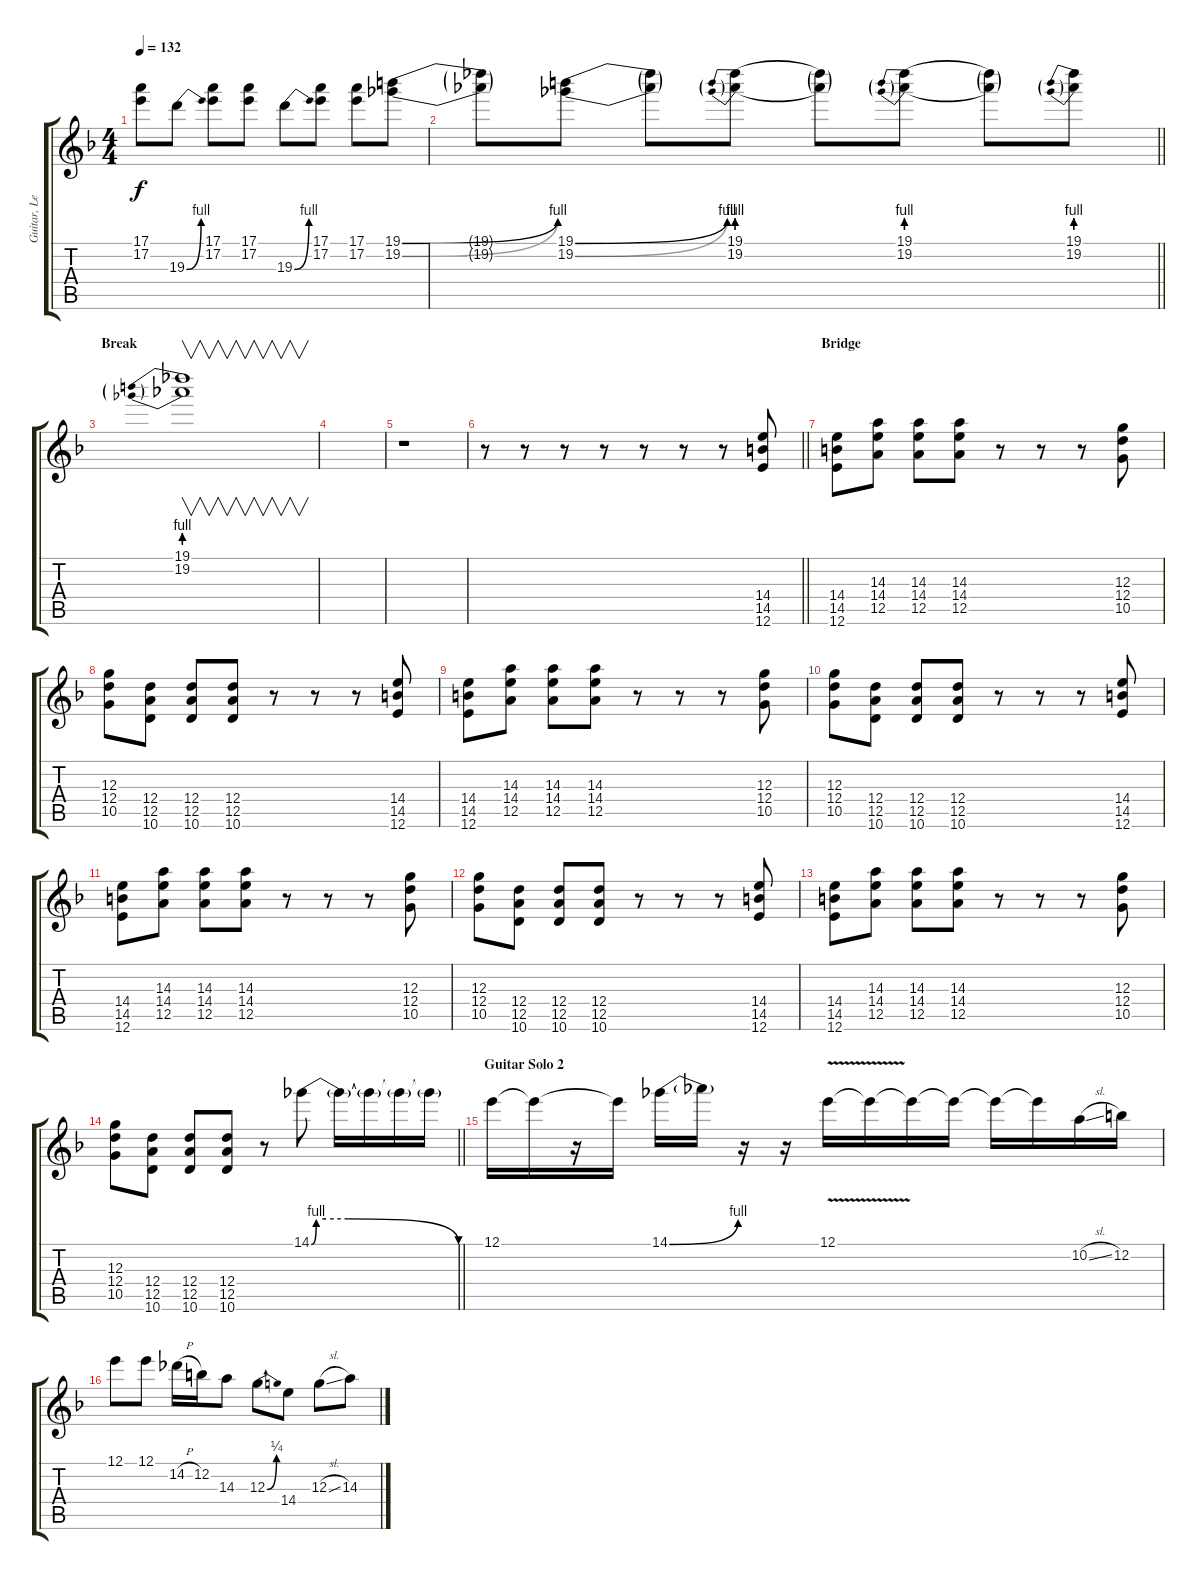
\track ("Guitar, Lead" "Guitar, Le") {instrument distortionguitar}
\staff {score tabs}
\tuning (E4 B3 G3 D3 A2 E2) {hide}
\ts (4 4)
\tempo 132
\clef g2
\ks f
(17.1 17.2).8{dy f} 19.3{be (bend 0 0 60 4)}.8 (17.1 17.2).8 (17.1 17.2).8 19.3{be (bend 0 0 60 4)}.8 (17.1 17.2).8 (17.1 17.2).8 (19.1{be (bend 0 0 60 4)} 19.2{be (bend 0 0 60 4)}).8 |
\barLineRight lightlight
(19.1{t} 19.2{t}).8 (19.1{be (bend 0 0 60 4)} 19.2{be (bend 0 0 60 4)}).8 (19.1{t} 19.2{t}).8 (19.1{be (prebend 0 4 60 4)} 19.2{be (prebend 0 4 60 4)}).8 (19.1{t} 19.2{t}).8 (19.1{be (prebend 0 4 60 4)} 19.2{be (prebend 0 4 60 4)}).8 (19.1{t} 19.2{t}).8 (19.1{be (prebend 0 4 60 4)} 19.2{be (prebend 0 4 60 4)}).8 |
\section ("" "Break")
(19.1{be (prebend 0 4 60 4)} 19.2{be (prebend 0 4 60 4)}).1{v} |
|
r.1 |
\barLineRight lightlight
r.8 r.8 r.8 r.8 r.8 r.8 r.8 (14.4 14.5 12.6).8 |
\section ("" "Bridge")
(14.4 14.5 12.6).8 (14.3 14.4 12.5).8 (14.3 14.4 12.5).8 (14.3 14.4 12.5).8 r.8 r.8 r.8 (12.3 12.4 10.5).8 |
(12.3 12.4 10.5).8 (12.4 12.5 10.6).8 (12.4 12.5 10.6).8 (12.4 12.5 10.6).8 r.8 r.8 r.8 (14.4 14.5 12.6).8 |
(14.4 14.5 12.6).8 (14.3 14.4 12.5).8 (14.3 14.4 12.5).8 (14.3 14.4 12.5).8 r.8 r.8 r.8 (12.3 12.4 10.5).8 |
(12.3 12.4 10.5).8 (12.4 12.5 10.6).8 (12.4 12.5 10.6).8 (12.4 12.5 10.6).8 r.8 r.8 r.8 (14.4 14.5 12.6).8 |
(14.4 14.5 12.6).8 (14.3 14.4 12.5).8 (14.3 14.4 12.5).8 (14.3 14.4 12.5).8 r.8 r.8 r.8 (12.3 12.4 10.5).8 |
(12.3 12.4 10.5).8 (12.4 12.5 10.6).8 (12.4 12.5 10.6).8 (12.4 12.5 10.6).8 r.8 r.8 r.8 (14.4 14.5 12.6).8 |
(14.4 14.5 12.6).8 (14.3 14.4 12.5).8 (14.3 14.4 12.5).8 (14.3 14.4 12.5).8 r.8 r.8 r.8 (12.3 12.4 10.5).8 |
\barLineRight lightlight
(12.3 12.4 10.5).8 (12.4 12.5 10.6).8 (12.4 12.5 10.6).8 (12.4 12.5 10.6).8 r.8 14.1{be (custom 0 0 2 4 6 4 15 4 60 0)}.8 14.1{t}.16 14.1{t}.16 14.1{t}.16 14.1{t}.16 |
\section ("" "Guitar Solo 2")
12.1.16 12.1{t}.16 r.16 12.1{t}.16 14.1{be (bend 0 0 60 4)}.16 14.1{t}.16 r.16 r.16 12.1{v}.16 12.1{t}.16 12.1{t}.16 12.1{t}.16 12.1{t}.16 12.1{t}.16 10.2{sl}.16 12.2.16 |
12.1.8 12.1.8 14.2{h}.16 12.2.16 14.3.8 12.3{be (bend 0 0 60 1)}.8 14.4.8 12.3{sl}.8 14.3.8
